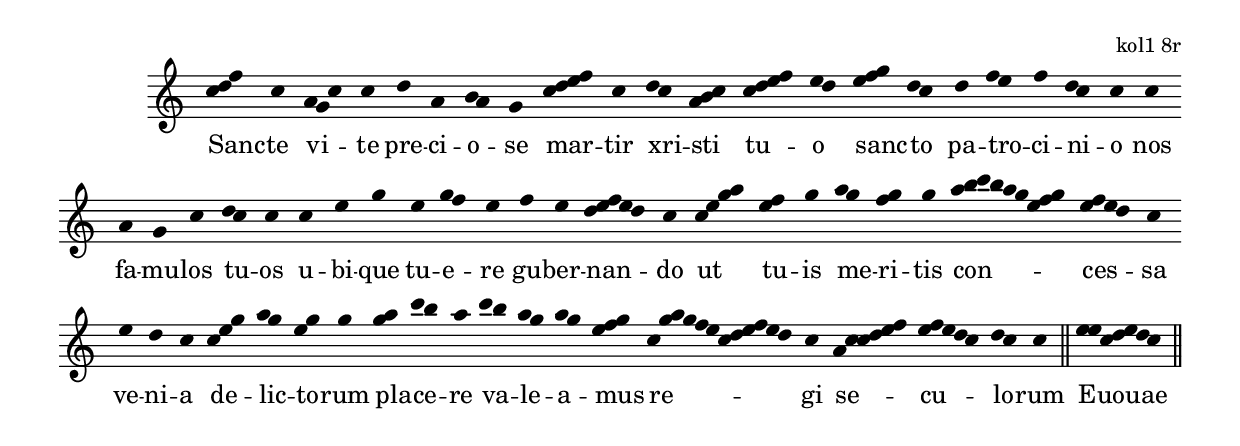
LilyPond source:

\version "2.19.32"

\include "../lib/synopsis.ily"

\score {
  \transpose c c' {
    \plainchant
    \melisma { c' d' f' } c' \bar "" \melisma { a g c' } c' \bar "" d' a \melisma { b a } g \bar "" \melisma { c' d' e' f' } c' \bar "" \melisma { d' c' } \melisma { a b c' } \bar "" \melisma { c' d' e' f' } \melisma { e' d' } \bar "" \melisma { e' f' g' } \melisma { d' c' } \bar "" d' \melisma { f' e' } f' \melisma { d' c' } c' \bar "" c' \bar "" a g c' \bar "" \melisma { d' c' } c' \bar "" c' e' g' \bar "" e' \melisma { g' f' } e' \bar "" f' e' \melisma { d' e' f' e' d' } c' \bar "" \melisma { c' e' g' a' } \bar "" \melisma { e' f' } g' \bar "" \melisma { a' g' } \melisma { f' g' } g' \bar "" \melisma { a' b' c'' b' a' g' e' f' g' } \melisma { e' f' e' d' } c' \bar "" e' d' c' \bar "" \melisma { c' e' g' } \melisma { a' g' } \melisma { e' g' } g' \bar "" \melisma { g' a' } \melisma { c'' b' } a' \bar "" \melisma { c'' b' } \melisma { a' g' } \melisma { a' g' } \melisma { e' f' g' } \bar "" \melisma { c' g' a' g' f' e' c' d' e' f' e' d' } c' \bar "" \melisma { a c' c' d' e' f' } \melisma { e' f' e' d' c' } \melisma { d' c' } c' \bar "||" \melisma { e' e' c' d' e' d' c' } \bar "||"
  }
  \addlyrics {
    Sanc -- te vi -- te pre -- ci -- o -- se mar -- tir xri -- sti tu -- o sanc -- to pa -- tro -- ci -- ni -- o nos fa -- mu -- los tu -- os u -- bi -- que tu -- e -- re gu -- ber -- nan -- do ut tu -- is me -- ri -- tis con -- ces -- sa ve -- ni -- a de -- lic -- to -- rum pla -- ce -- re va -- le -- a -- mus re -- gi se -- cu -- lo -- rum Euouae
  }
  \header {
    fontes = "kol1 8r"
  }
}
